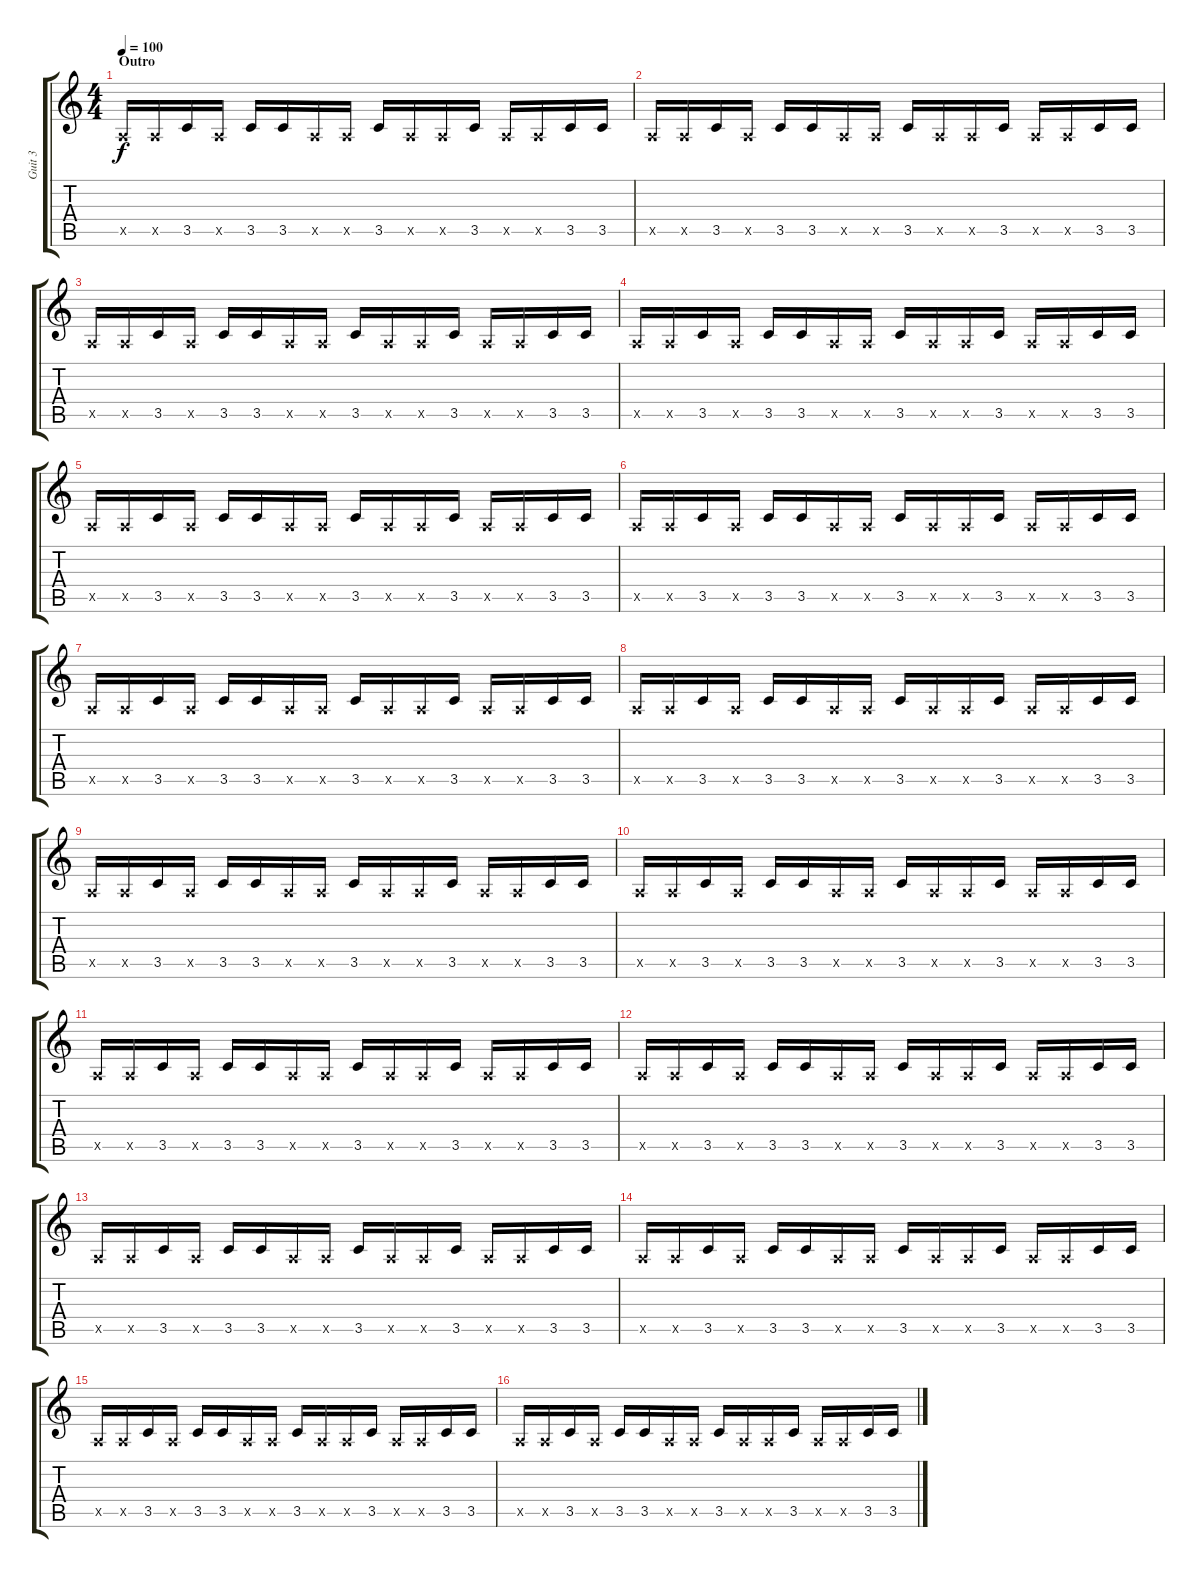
\track ("Guit 3" "Guit 3") {instrument electricguitarclean}
\staff {score tabs}
\tuning (E4 B3 G3 D3 A2 E2) {hide}
\ts (4 4)
\section ("" "Outro")
\tempo 100
\clef g2
\ks c
0.5{x}.16{dy f instrument electricguitarmuted} 0.5{x}.16 3.5.16 0.5{x}.16 3.5.16 3.5.16 0.5{x}.16 0.5{x}.16 3.5.16 0.5{x}.16 0.5{x}.16 3.5.16 0.5{x}.16 0.5{x}.16 3.5.16 3.5.16 |
0.5{x}.16{instrument electricguitarmuted} 0.5{x}.16 3.5.16 0.5{x}.16 3.5.16 3.5.16 0.5{x}.16 0.5{x}.16 3.5.16 0.5{x}.16 0.5{x}.16 3.5.16 0.5{x}.16 0.5{x}.16 3.5.16 3.5.16 |
0.5{x}.16{instrument electricguitarmuted} 0.5{x}.16 3.5.16 0.5{x}.16 3.5.16 3.5.16 0.5{x}.16 0.5{x}.16 3.5.16 0.5{x}.16 0.5{x}.16 3.5.16 0.5{x}.16 0.5{x}.16 3.5.16 3.5.16 |
0.5{x}.16{instrument electricguitarmuted} 0.5{x}.16 3.5.16 0.5{x}.16 3.5.16 3.5.16 0.5{x}.16 0.5{x}.16 3.5.16 0.5{x}.16 0.5{x}.16 3.5.16 0.5{x}.16 0.5{x}.16 3.5.16 3.5.16 |
0.5{x}.16{instrument electricguitarmuted} 0.5{x}.16 3.5.16 0.5{x}.16 3.5.16 3.5.16 0.5{x}.16 0.5{x}.16 3.5.16 0.5{x}.16 0.5{x}.16 3.5.16 0.5{x}.16 0.5{x}.16 3.5.16 3.5.16 |
0.5{x}.16{instrument electricguitarmuted} 0.5{x}.16 3.5.16 0.5{x}.16 3.5.16 3.5.16 0.5{x}.16 0.5{x}.16 3.5.16 0.5{x}.16 0.5{x}.16 3.5.16 0.5{x}.16 0.5{x}.16 3.5.16 3.5.16 |
0.5{x}.16{instrument electricguitarmuted} 0.5{x}.16 3.5.16 0.5{x}.16 3.5.16 3.5.16 0.5{x}.16 0.5{x}.16 3.5.16 0.5{x}.16 0.5{x}.16 3.5.16 0.5{x}.16 0.5{x}.16 3.5.16 3.5.16 |
0.5{x}.16{instrument electricguitarmuted} 0.5{x}.16 3.5.16 0.5{x}.16 3.5.16 3.5.16 0.5{x}.16 0.5{x}.16 3.5.16 0.5{x}.16 0.5{x}.16 3.5.16 0.5{x}.16 0.5{x}.16 3.5.16 3.5.16 |
0.5{x}.16{instrument electricguitarmuted} 0.5{x}.16 3.5.16 0.5{x}.16 3.5.16 3.5.16 0.5{x}.16 0.5{x}.16 3.5.16 0.5{x}.16 0.5{x}.16 3.5.16 0.5{x}.16 0.5{x}.16 3.5.16 3.5.16 |
0.5{x}.16{instrument electricguitarmuted} 0.5{x}.16 3.5.16 0.5{x}.16 3.5.16 3.5.16 0.5{x}.16 0.5{x}.16 3.5.16 0.5{x}.16 0.5{x}.16 3.5.16 0.5{x}.16 0.5{x}.16 3.5.16 3.5.16 |
0.5{x}.16{instrument electricguitarmuted} 0.5{x}.16 3.5.16 0.5{x}.16 3.5.16 3.5.16 0.5{x}.16 0.5{x}.16 3.5.16 0.5{x}.16 0.5{x}.16 3.5.16 0.5{x}.16 0.5{x}.16 3.5.16 3.5.16 |
0.5{x}.16{instrument electricguitarmuted} 0.5{x}.16 3.5.16 0.5{x}.16 3.5.16 3.5.16 0.5{x}.16 0.5{x}.16 3.5.16 0.5{x}.16 0.5{x}.16 3.5.16 0.5{x}.16 0.5{x}.16 3.5.16 3.5.16 |
0.5{x}.16{instrument electricguitarmuted} 0.5{x}.16 3.5.16 0.5{x}.16 3.5.16 3.5.16 0.5{x}.16 0.5{x}.16 3.5.16 0.5{x}.16 0.5{x}.16 3.5.16 0.5{x}.16 0.5{x}.16 3.5.16 3.5.16 |
0.5{x}.16{instrument electricguitarmuted} 0.5{x}.16 3.5.16 0.5{x}.16 3.5.16 3.5.16 0.5{x}.16 0.5{x}.16 3.5.16 0.5{x}.16 0.5{x}.16 3.5.16 0.5{x}.16 0.5{x}.16 3.5.16 3.5.16 |
0.5{x}.16{instrument electricguitarmuted} 0.5{x}.16 3.5.16 0.5{x}.16 3.5.16 3.5.16 0.5{x}.16 0.5{x}.16 3.5.16 0.5{x}.16 0.5{x}.16 3.5.16 0.5{x}.16 0.5{x}.16 3.5.16 3.5.16 |
0.5{x}.16{instrument electricguitarmuted} 0.5{x}.16 3.5.16 0.5{x}.16 3.5.16 3.5.16 0.5{x}.16 0.5{x}.16 3.5.16 0.5{x}.16 0.5{x}.16 3.5.16 0.5{x}.16 0.5{x}.16 3.5.16 3.5.16
